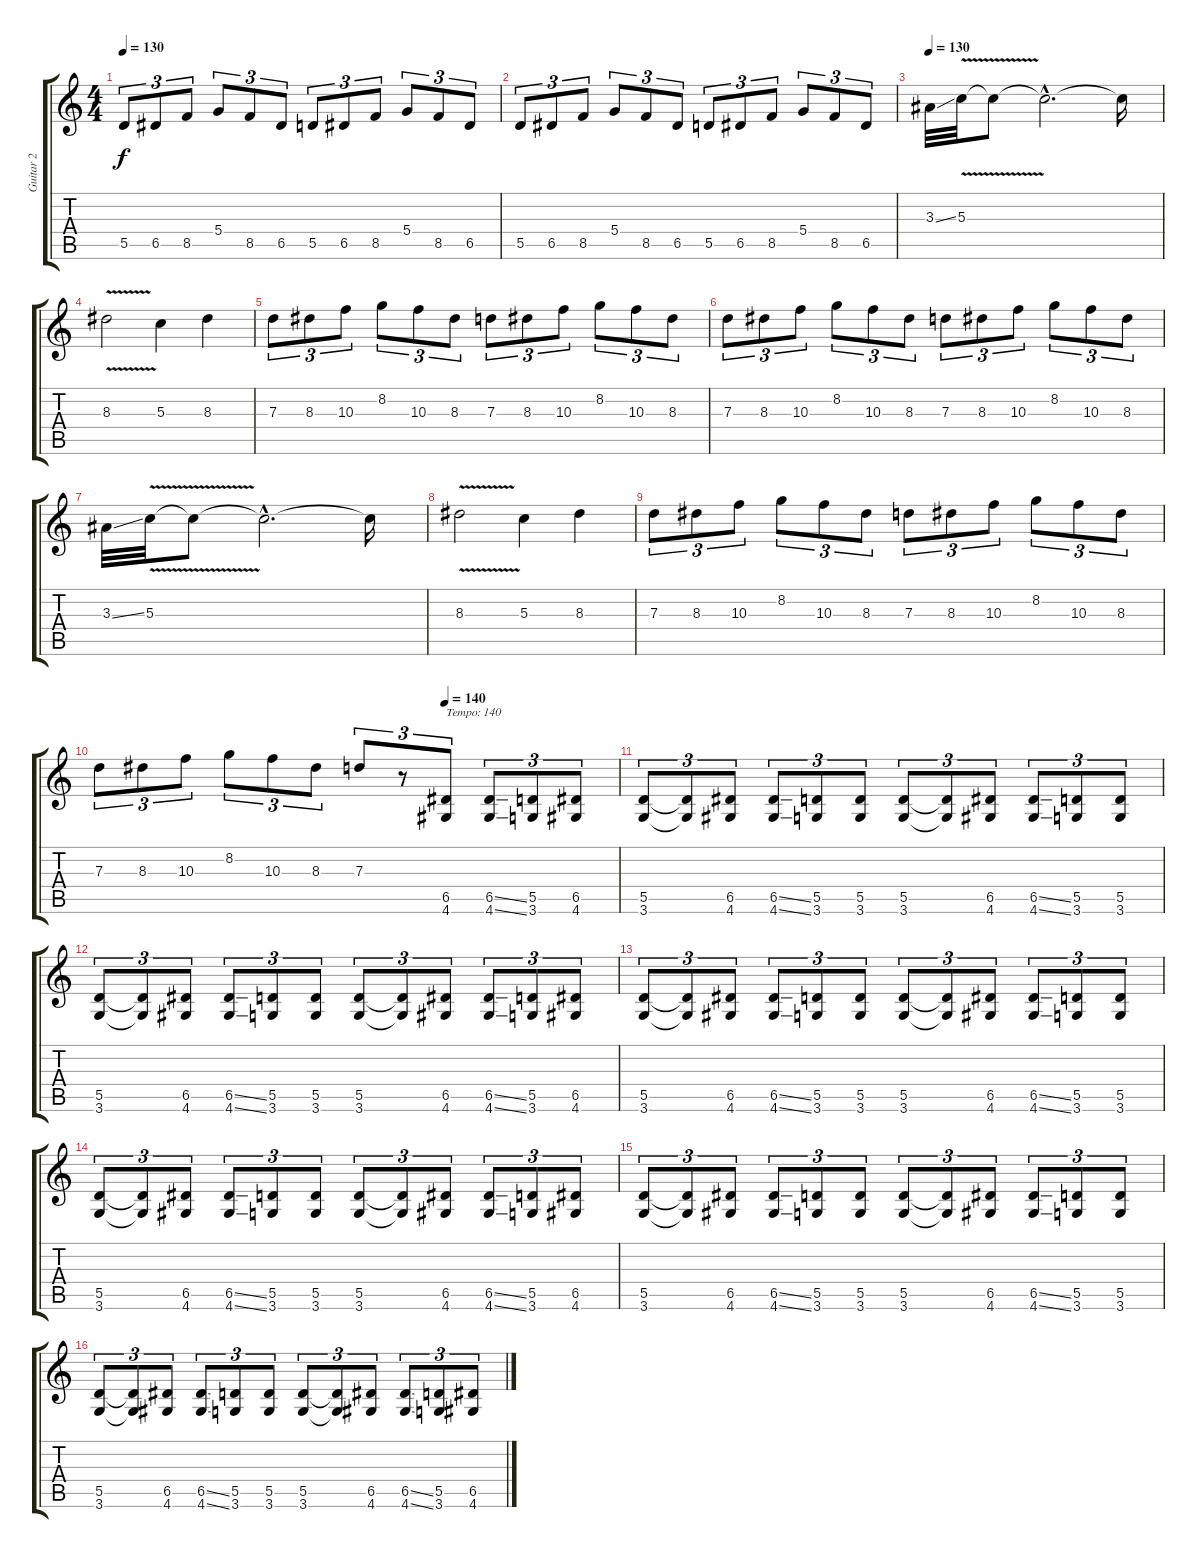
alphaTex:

\track ("Guitar 2" "Guitar 2") {instrument distortionguitar}
\staff {score tabs}
\tuning (E4 B3 G3 D3 A2 E2) {hide}
\ts (4 4)
\tempo 130
\clef g2
\ks c
5.5.8{tu (3 2) dy f} 6.5.8{tu (3 2)} 8.5.8{tu (3 2)} 5.4.8{tu (3 2)} 8.5.8{tu (3 2)} 6.5.8{tu (3 2)} 5.5.8{tu (3 2)} 6.5.8{tu (3 2)} 8.5.8{tu (3 2)} 5.4.8{tu (3 2)} 8.5.8{tu (3 2)} 6.5.8{tu (3 2)} |
5.5.8{tu (3 2)} 6.5.8{tu (3 2)} 8.5.8{tu (3 2)} 5.4.8{tu (3 2)} 8.5.8{tu (3 2)} 6.5.8{tu (3 2)} 5.5.8{tu (3 2)} 6.5.8{tu (3 2)} 8.5.8{tu (3 2)} 5.4.8{tu (3 2)} 8.5.8{tu (3 2)} 6.5.8{tu (3 2)} |
\tempo 130
3.3{ss}.32 5.3{v}.32 5.3{t}.8 5.3{hac t}.2{d} 5.3{t}.16 |
8.3{v}.2 5.3.4 8.3.4 |
7.3.8{tu (3 2)} 8.3.8{tu (3 2)} 10.3.8{tu (3 2)} 8.2.8{tu (3 2)} 10.3.8{tu (3 2)} 8.3.8{tu (3 2)} 7.3.8{tu (3 2)} 8.3.8{tu (3 2)} 10.3.8{tu (3 2)} 8.2.8{tu (3 2)} 10.3.8{tu (3 2)} 8.3.8{tu (3 2)} |
7.3.8{tu (3 2)} 8.3.8{tu (3 2)} 10.3.8{tu (3 2)} 8.2.8{tu (3 2)} 10.3.8{tu (3 2)} 8.3.8{tu (3 2)} 7.3.8{tu (3 2)} 8.3.8{tu (3 2)} 10.3.8{tu (3 2)} 8.2.8{tu (3 2)} 10.3.8{tu (3 2)} 8.3.8{tu (3 2)} |
3.3{ss}.32 5.3{v}.32 5.3{t}.8 5.3{hac t}.2{d} 5.3{t}.16 |
8.3{v}.2 5.3.4 8.3.4 |
7.3.8{tu (3 2)} 8.3.8{tu (3 2)} 10.3.8{tu (3 2)} 8.2.8{tu (3 2)} 10.3.8{tu (3 2)} 8.3.8{tu (3 2)} 7.3.8{tu (3 2)} 8.3.8{tu (3 2)} 10.3.8{tu (3 2)} 8.2.8{tu (3 2)} 10.3.8{tu (3 2)} 8.3.8{tu (3 2)} |
\tempo (140 0.6666666666666666)
7.3.8{tu (3 2)} 8.3.8{tu (3 2)} 10.3.8{tu (3 2)} 8.2.8{tu (3 2)} 10.3.8{tu (3 2)} 8.3.8{tu (3 2)} 7.3.8{tu (3 2)} r.8{tu (3 2)} (6.5 4.6).8{tu (3 2) txt "Tempo: 140"} (6.5{ss} 4.6{ss}).8{tu (3 2)} (5.5 3.6).8{tu (3 2)} (6.5 4.6).8{tu (3 2)} |
(5.5 3.6).8{tu (3 2)} (5.5{t} 3.6{t}).8{tu (3 2)} (6.5 4.6).8{tu (3 2)} (6.5{ss} 4.6{ss}).8{tu (3 2)} (5.5 3.6).8{tu (3 2)} (5.5 3.6).8{tu (3 2)} (5.5 3.6).8{tu (3 2)} (5.5{t} 3.6{t}).8{tu (3 2)} (6.5 4.6).8{tu (3 2)} (6.5{ss} 4.6{ss}).8{tu (3 2)} (5.5 3.6).8{tu (3 2)} (5.5 3.6).8{tu (3 2)} |
(5.5 3.6).8{tu (3 2)} (5.5{t} 3.6{t}).8{tu (3 2)} (6.5 4.6).8{tu (3 2)} (6.5{ss} 4.6{ss}).8{tu (3 2)} (5.5 3.6).8{tu (3 2)} (5.5 3.6).8{tu (3 2)} (5.5 3.6).8{tu (3 2)} (5.5{t} 3.6{t}).8{tu (3 2)} (6.5 4.6).8{tu (3 2)} (6.5{ss} 4.6{ss}).8{tu (3 2)} (5.5 3.6).8{tu (3 2)} (6.5 4.6).8{tu (3 2)} |
(5.5 3.6).8{tu (3 2)} (5.5{t} 3.6{t}).8{tu (3 2)} (6.5 4.6).8{tu (3 2)} (6.5{ss} 4.6{ss}).8{tu (3 2)} (5.5 3.6).8{tu (3 2)} (5.5 3.6).8{tu (3 2)} (5.5 3.6).8{tu (3 2)} (5.5{t} 3.6{t}).8{tu (3 2)} (6.5 4.6).8{tu (3 2)} (6.5{ss} 4.6{ss}).8{tu (3 2)} (5.5 3.6).8{tu (3 2)} (5.5 3.6).8{tu (3 2)} |
(5.5 3.6).8{tu (3 2)} (5.5{t} 3.6{t}).8{tu (3 2)} (6.5 4.6).8{tu (3 2)} (6.5{ss} 4.6{ss}).8{tu (3 2)} (5.5 3.6).8{tu (3 2)} (5.5 3.6).8{tu (3 2)} (5.5 3.6).8{tu (3 2)} (5.5{t} 3.6{t}).8{tu (3 2)} (6.5 4.6).8{tu (3 2)} (6.5{ss} 4.6{ss}).8{tu (3 2)} (5.5 3.6).8{tu (3 2)} (6.5 4.6).8{tu (3 2)} |
(5.5 3.6).8{tu (3 2)} (5.5{t} 3.6{t}).8{tu (3 2)} (6.5 4.6).8{tu (3 2)} (6.5{ss} 4.6{ss}).8{tu (3 2)} (5.5 3.6).8{tu (3 2)} (5.5 3.6).8{tu (3 2)} (5.5 3.6).8{tu (3 2)} (5.5{t} 3.6{t}).8{tu (3 2)} (6.5 4.6).8{tu (3 2)} (6.5{ss} 4.6{ss}).8{tu (3 2)} (5.5 3.6).8{tu (3 2)} (5.5 3.6).8{tu (3 2)} |
(5.5 3.6).8{tu (3 2)} (5.5{t} 3.6{t}).8{tu (3 2)} (6.5 4.6).8{tu (3 2)} (6.5{ss} 4.6{ss}).8{tu (3 2)} (5.5 3.6).8{tu (3 2)} (5.5 3.6).8{tu (3 2)} (5.5 3.6).8{tu (3 2)} (5.5{t} 3.6{t}).8{tu (3 2)} (6.5 4.6).8{tu (3 2)} (6.5{ss} 4.6{ss}).8{tu (3 2)} (5.5 3.6).8{tu (3 2)} (6.5 4.6).8{tu (3 2)}
